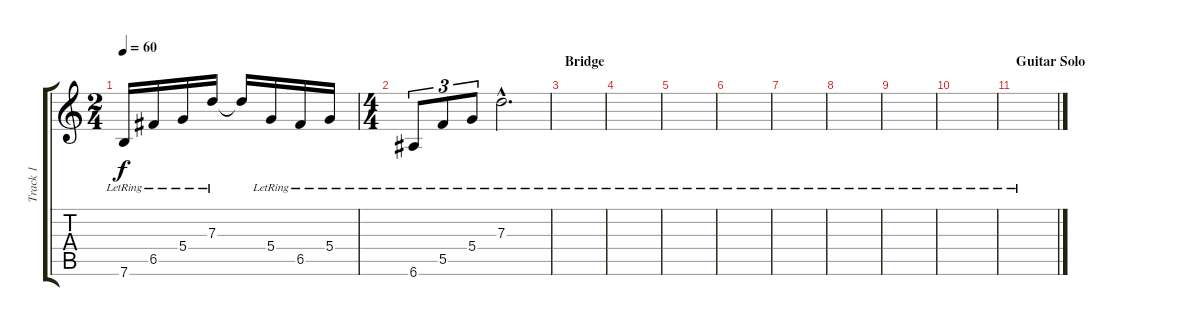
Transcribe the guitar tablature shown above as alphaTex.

\track ("Track 1" "Track 1") {instrument acousticguitarsteel}
\staff {score tabs}
\tuning (E4 B3 G3 D3 C3 E2) {hide}
\ts (2 4)
\tempo 60
\clef g2
\ks c
7.6{lr}.16{dy f} 6.5{lr}.16 5.4{lr}.16 7.3{lr}.16 7.3{t}.16 5.4{lr}.16 6.5{lr}.16 5.4{lr}.16 |
\ts (4 4)
6.6{lr}.8{tu (3 2)} 5.5{lr}.8{tu (3 2)} 5.4{lr}.8{tu (3 2)} 7.3{hac lr}.2{d} |
\section ("" "Bridge")
|
|
|
|
|
|
|
|
\section ("" "Guitar Solo")
